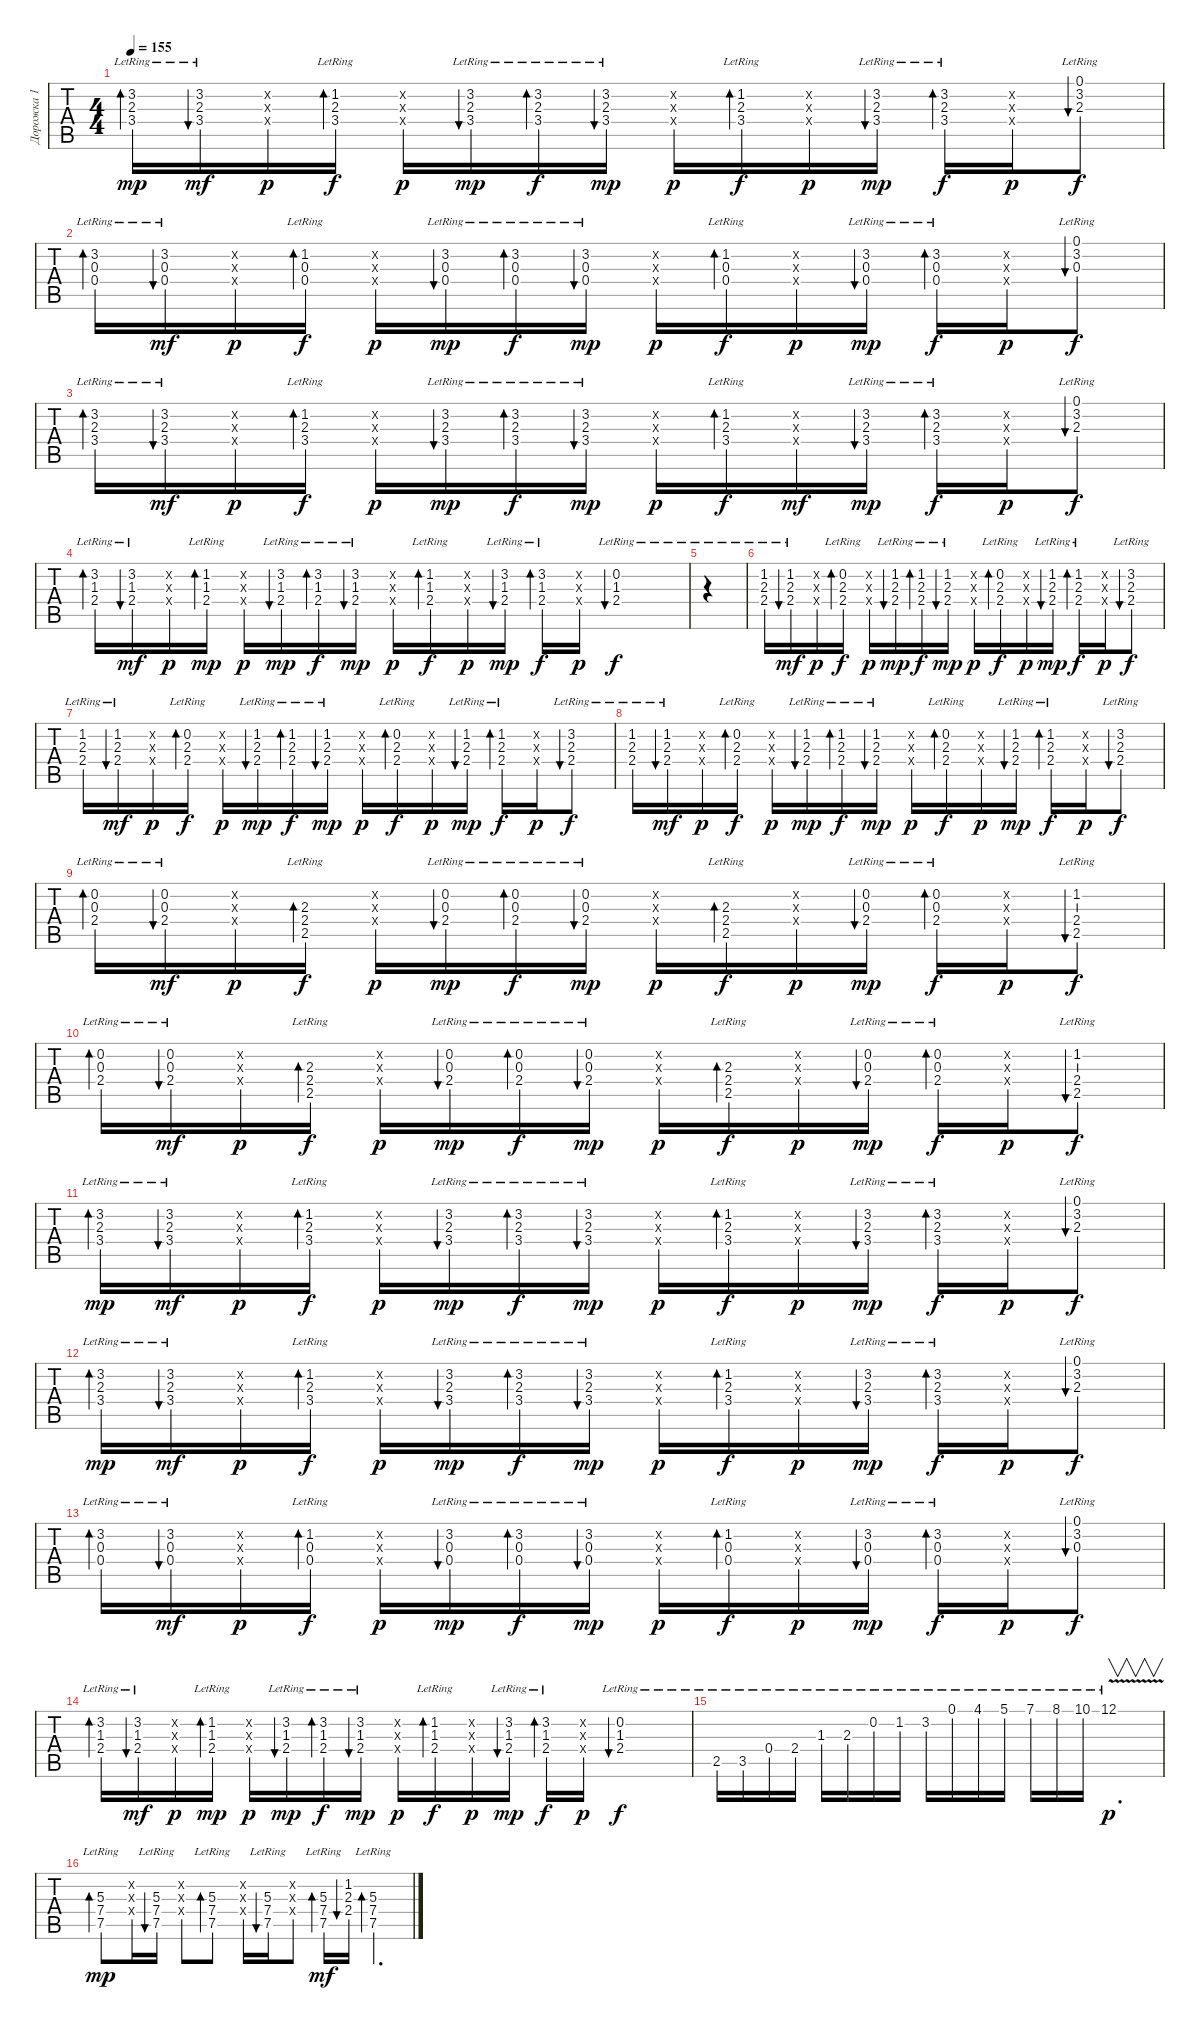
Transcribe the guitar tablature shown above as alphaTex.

\track ("Дорожка 1" "Дорожка 1") {instrument acousticguitarsteel}
\staff {tabs}
\tuning (E4 B3 G3 D3 A2 E2) {hide}
\ts (4 4)
\tempo 155
\clef g2
\ks c
(3.2{lr} 2.3{lr} 3.4{lr}).16{bd 60 dy mp instrument acousticguitarsteel} (3.2{lr} 2.3{lr} 3.4{lr}).16{bu 60 dy mf} (3.2{x} 2.3{x} 3.4{x}).16{dy p} (1.2 2.3{lr} 3.4{lr}).16{bd 60 dy f} (3.2{x} 2.3{x} 3.4{x}).16{dy p} (3.2{lr} 2.3{lr} 3.4{lr}).16{bu 60 dy mp} (3.2{lr} 2.3{lr} 3.4{lr}).16{bd 60 dy f} (3.2{lr} 2.3{lr} 3.4{lr}).16{bu 60 dy mp} (3.2{x} 2.3{x} 3.4{x}).16{dy p} (1.2 2.3{lr} 3.4{lr}).16{bd 60 dy f} (3.2{x} 2.3{x} 3.4{x}).16{dy p} (3.2{lr} 2.3{lr} 3.4{lr}).16{bu 60 dy mp} (3.2{lr} 2.3{lr} 3.4{lr}).16{bd 60 dy f} (3.2{x} 2.3{x} 3.4{x}).16{dy p} (0.1 3.2{lr} 2.3).8{bu 60 dy f} |
(3.2{lr} 0.3{lr} 0.4{lr}).16{bd 60 instrument acousticguitarsteel} (3.2{lr} 0.3{lr} 0.4{lr}).16{bu 60 dy mf} (3.2{x} 0.3{x} 0.4{x}).16{dy p} (1.2 0.3{lr} 0.4{lr}).16{bd 60 dy f} (3.2{x} 0.3{x} 0.4{x}).16{dy p} (3.2{lr} 0.3{lr} 0.4{lr}).16{bu 60 dy mp} (3.2{lr} 0.3{lr} 0.4{lr}).16{bd 60 dy f} (3.2{lr} 0.3{lr} 0.4{lr}).16{bu 60 dy mp} (3.2{x} 0.3{x} 0.4{x}).16{dy p} (1.2 0.3{lr} 0.4{lr}).16{bd 60 dy f} (3.2{x} 0.3{x} 0.4{x}).16{dy p} (3.2{lr} 0.3{lr} 0.4{lr}).16{bu 60 dy mp} (3.2{lr} 0.3{lr} 0.4{lr}).16{bd 60 dy f} (3.2{x} 0.3{x} 0.4{x}).16{dy p} (0.1 3.2{lr} 0.3).8{bu 60 dy f} |
(3.2{lr} 2.3{lr} 3.4{lr}).16{bd 60 instrument acousticguitarsteel} (3.2{lr} 2.3{lr} 3.4{lr}).16{bu 60 dy mf} (3.2{x} 2.3{x} 3.4{x}).16{dy p} (1.2 2.3{lr} 3.4{lr}).16{bd 60 dy f} (3.2{x} 2.3{x} 3.4{x}).16{dy p} (3.2{lr} 2.3{lr} 3.4{lr}).16{bu 60 dy mp} (3.2{lr} 2.3{lr} 3.4{lr}).16{bd 60 dy f} (3.2{lr} 2.3{lr} 3.4{lr}).16{bu 60 dy mp} (3.2{x} 2.3{x} 3.4{x}).16{dy p} (1.2 2.3{lr} 3.4{lr}).16{bd 60 dy f} (3.2{x} 2.3{x} 3.4{x}).16{dy mf} (3.2{lr} 2.3{lr} 3.4{lr}).16{bu 60 dy mp} (3.2{lr} 2.3{lr} 3.4{lr}).16{bd 60 dy f} (3.2{x} 2.3{x} 3.4{x}).16{dy p} (0.1 3.2{lr} 2.3).8{bu 60 dy f} |
(3.2{lr} 1.3{lr} 2.4{lr}).16{bd 60 instrument acousticguitarsteel} (3.2{lr} 1.3{lr} 2.4{lr}).16{bu 60 dy mf} (3.2{x} 1.3{x} 2.4{x}).16{dy p} (1.2 1.3{lr} 2.4{lr}).16{bd 60 dy mp} (3.2{x} 1.3{x} 2.4{x}).16{dy p} (3.2{lr} 1.3{lr} 2.4{lr}).16{bu 60 dy mp} (3.2{lr} 1.3{lr} 2.4{lr}).16{bd 60 dy f} (3.2{lr} 1.3{lr} 2.4{lr}).16{bu 60 dy mp} (3.2{x} 1.3{x} 2.4{x}).16{dy p} (1.2 1.3{lr} 2.4{lr}).16{bd 60 dy f} (3.2{x} 1.3{x} 2.4{x}).16{dy p} (3.2{lr} 1.3{lr} 2.4{lr}).16{bu 60 dy mp} (3.2{lr} 1.3{lr} 2.4{lr}).16{bd 60 dy f} (3.2{x} 1.3{x} 2.4{x}).16{dy p} (0.2{lr} 1.3 2.4).1{bu 60 dy f} |
|
(1.2{lr} 2.3{lr} 2.4{lr}).16{instrument acousticguitarsteel} (1.2{lr} 2.3{lr} 2.4{lr}).16{bu 60 dy mf} (1.2{x} 2.3{x} 2.4{x}).16{dy p} (0.2{lr} 2.3{lr} 2.4{lr}).16{bd 60 dy f} (1.2{x} 2.3{x} 2.4{x}).16{dy p} (1.2{lr} 2.3{lr} 2.4{lr}).16{bu 60 dy mp} (1.2{lr} 2.3{lr} 2.4{lr}).16{bd 60 dy f} (1.2{lr} 2.3{lr} 2.4{lr}).16{bu 60 dy mp} (1.2{x} 2.3{x} 2.4{x}).16{dy p} (0.2{lr} 2.3{lr} 2.4{lr}).16{bd 60 dy f} (1.2{x} 2.3{x} 2.4{x}).16{dy p} (1.2{lr} 2.3{lr} 2.4{lr}).16{bu 60 dy mp} (1.2{lr} 2.3{lr} 2.4{lr}).16{bd 60 dy f} (1.2{x} 2.3{x} 2.4{x}).16{dy p} (3.2{lr} 2.3{lr} 2.4{lr}).8{bu 60 dy f} |
(1.2{lr} 2.3{lr} 2.4{lr}).16{instrument acousticguitarsteel} (1.2{lr} 2.3{lr} 2.4{lr}).16{bu 60 dy mf} (1.2{x} 2.3{x} 2.4{x}).16{dy p} (0.2{lr} 2.3{lr} 2.4{lr}).16{bd 60 dy f} (1.2{x} 2.3{x} 2.4{x}).16{dy p} (1.2{lr} 2.3{lr} 2.4{lr}).16{bu 60 dy mp} (1.2{lr} 2.3{lr} 2.4{lr}).16{bd 60 dy f} (1.2{lr} 2.3{lr} 2.4{lr}).16{bu 60 dy mp} (1.2{x} 2.3{x} 2.4{x}).16{dy p} (0.2{lr} 2.3{lr} 2.4{lr}).16{bd 60 dy f} (1.2{x} 2.3{x} 2.4{x}).16{dy p} (1.2{lr} 2.3{lr} 2.4{lr}).16{bu 60 dy mp} (1.2{lr} 2.3{lr} 2.4{lr}).16{bd 60 dy f} (1.2{x} 2.3{x} 2.4{x}).16{dy p} (3.2{lr} 2.3{lr} 2.4{lr}).8{bu 60 dy f} |
(1.2{lr} 2.3{lr} 2.4{lr}).16{instrument acousticguitarsteel} (1.2{lr} 2.3{lr} 2.4{lr}).16{bu 60 dy mf} (1.2{x} 2.3{x} 2.4{x}).16{dy p} (0.2{lr} 2.3{lr} 2.4{lr}).16{bd 60 dy f} (1.2{x} 2.3{x} 2.4{x}).16{dy p} (1.2{lr} 2.3{lr} 2.4{lr}).16{bu 60 dy mp} (1.2{lr} 2.3{lr} 2.4{lr}).16{bd 60 dy f} (1.2{lr} 2.3{lr} 2.4{lr}).16{bu 60 dy mp} (1.2{x} 2.3{x} 2.4{x}).16{dy p} (0.2{lr} 2.3{lr} 2.4{lr}).16{bd 60 dy f} (1.2{x} 2.3{x} 2.4{x}).16{dy p} (1.2{lr} 2.3{lr} 2.4{lr}).16{bu 60 dy mp} (1.2{lr} 2.3{lr} 2.4{lr}).16{bd 60 dy f} (1.2{x} 2.3{x} 2.4{x}).16{dy p} (3.2{lr} 2.3{lr} 2.4{lr}).8{bu 60 dy f} |
(0.2{lr} 0.3{lr} 2.4{lr}).16{bd 60 instrument acousticguitarsteel} (0.2{lr} 0.3{lr} 2.4{lr}).16{bu 60 dy mf} (0.2{x} 0.3{x} 2.4{x}).16{dy p} (2.3{lr} 2.4{lr} 2.5).16{bd 60 dy f} (0.2{x} 0.3{x} 2.4{x}).16{dy p} (0.2{lr} 0.3{lr} 2.4{lr}).16{bu 60 dy mp} (0.2{lr} 0.3{lr} 2.4{lr}).16{bd 60 dy f} (0.2{lr} 0.3{lr} 2.4{lr}).16{bu 60 dy mp} (0.2{x} 0.3{x} 2.4{x}).16{dy p} (2.3{lr} 2.4{lr} 2.5).16{bd 60 dy f} (0.2{x} 0.3{x} 2.4{x}).16{dy p} (0.2{lr} 0.3{lr} 2.4{lr}).16{bu 60 dy mp} (0.2{lr} 0.3{lr} 2.4{lr}).16{bd 60 dy f} (0.2{x} 0.3{x} 2.4{x}).16{dy p} (1.2{lr} 2.4{lr} 2.5).8{bu 60 dy f} |
(0.2{lr} 0.3{lr} 2.4{lr}).16{bd 60 instrument acousticguitarsteel} (0.2{lr} 0.3{lr} 2.4{lr}).16{bu 60 dy mf} (0.2{x} 0.3{x} 2.4{x}).16{dy p} (2.3{lr} 2.4{lr} 2.5).16{bd 60 dy f} (0.2{x} 0.3{x} 2.4{x}).16{dy p} (0.2{lr} 0.3{lr} 2.4{lr}).16{bu 60 dy mp} (0.2{lr} 0.3{lr} 2.4{lr}).16{bd 60 dy f} (0.2{lr} 0.3{lr} 2.4{lr}).16{bu 60 dy mp} (0.2{x} 0.3{x} 2.4{x}).16{dy p} (2.3{lr} 2.4{lr} 2.5).16{bd 60 dy f} (0.2{x} 0.3{x} 2.4{x}).16{dy p} (0.2{lr} 0.3{lr} 2.4{lr}).16{bu 60 dy mp} (0.2{lr} 0.3{lr} 2.4{lr}).16{bd 60 dy f} (0.2{x} 0.3{x} 2.4{x}).16{dy p} (1.2{lr} 2.4{lr} 2.5).8{bu 60 dy f} |
(3.2{lr} 2.3{lr} 3.4{lr}).16{bd 60 dy mp instrument acousticguitarsteel} (3.2{lr} 2.3{lr} 3.4{lr}).16{bu 60 dy mf} (3.2{x} 2.3{x} 3.4{x}).16{dy p} (1.2 2.3{lr} 3.4{lr}).16{bd 60 dy f} (3.2{x} 2.3{x} 3.4{x}).16{dy p} (3.2{lr} 2.3{lr} 3.4{lr}).16{bu 60 dy mp} (3.2{lr} 2.3{lr} 3.4{lr}).16{bd 60 dy f} (3.2{lr} 2.3{lr} 3.4{lr}).16{bu 60 dy mp} (3.2{x} 2.3{x} 3.4{x}).16{dy p} (1.2 2.3{lr} 3.4{lr}).16{bd 60 dy f} (3.2{x} 2.3{x} 3.4{x}).16{dy p} (3.2{lr} 2.3{lr} 3.4{lr}).16{bu 60 dy mp} (3.2{lr} 2.3{lr} 3.4{lr}).16{bd 60 dy f} (3.2{x} 2.3{x} 3.4{x}).16{dy p} (0.1 3.2{lr} 2.3).8{bu 60 dy f} |
(3.2{lr} 2.3{lr} 3.4{lr}).16{bd 60 dy mp instrument acousticguitarsteel} (3.2{lr} 2.3{lr} 3.4{lr}).16{bu 60 dy mf} (3.2{x} 2.3{x} 3.4{x}).16{dy p} (1.2 2.3{lr} 3.4{lr}).16{bd 60 dy f} (3.2{x} 2.3{x} 3.4{x}).16{dy p} (3.2{lr} 2.3{lr} 3.4{lr}).16{bu 60 dy mp} (3.2{lr} 2.3{lr} 3.4{lr}).16{bd 60 dy f} (3.2{lr} 2.3{lr} 3.4{lr}).16{bu 60 dy mp} (3.2{x} 2.3{x} 3.4{x}).16{dy p} (1.2 2.3{lr} 3.4{lr}).16{bd 60 dy f} (3.2{x} 2.3{x} 3.4{x}).16{dy p} (3.2{lr} 2.3{lr} 3.4{lr}).16{bu 60 dy mp} (3.2{lr} 2.3{lr} 3.4{lr}).16{bd 60 dy f} (3.2{x} 2.3{x} 3.4{x}).16{dy p} (0.1 3.2{lr} 2.3).8{bu 60 dy f} |
(3.2{lr} 0.3{lr} 0.4{lr}).16{bd 60 instrument acousticguitarsteel} (3.2{lr} 0.3{lr} 0.4{lr}).16{bu 60 dy mf} (3.2{x} 0.3{x} 0.4{x}).16{dy p} (1.2 0.3{lr} 0.4{lr}).16{bd 60 dy f} (3.2{x} 0.3{x} 0.4{x}).16{dy p} (3.2{lr} 0.3{lr} 0.4{lr}).16{bu 60 dy mp} (3.2{lr} 0.3{lr} 0.4{lr}).16{bd 60 dy f} (3.2{lr} 0.3{lr} 0.4{lr}).16{bu 60 dy mp} (3.2{x} 0.3{x} 0.4{x}).16{dy p} (1.2 0.3{lr} 0.4{lr}).16{bd 60 dy f} (3.2{x} 0.3{x} 0.4{x}).16{dy p} (3.2{lr} 0.3{lr} 0.4{lr}).16{bu 60 dy mp} (3.2{lr} 0.3{lr} 0.4{lr}).16{bd 60 dy f} (3.2{x} 0.3{x} 0.4{x}).16{dy p} (0.1 3.2{lr} 0.3).8{bu 60 dy f} |
(3.2{lr} 1.3{lr} 2.4{lr}).16{bd 60 instrument acousticguitarsteel} (3.2{lr} 1.3{lr} 2.4{lr}).16{bu 60 dy mf} (3.2{x} 1.3{x} 2.4{x}).16{dy p} (1.2 1.3{lr} 2.4{lr}).16{bd 60 dy mp} (3.2{x} 1.3{x} 2.4{x}).16{dy p} (3.2{lr} 1.3{lr} 2.4{lr}).16{bu 60 dy mp} (3.2{lr} 1.3{lr} 2.4{lr}).16{bd 60 dy f} (3.2{lr} 1.3{lr} 2.4{lr}).16{bu 60 dy mp} (3.2{x} 1.3{x} 2.4{x}).16{dy p} (1.2 1.3{lr} 2.4{lr}).16{bd 60 dy f} (3.2{x} 1.3{x} 2.4{x}).16{dy p} (3.2{lr} 1.3{lr} 2.4{lr}).16{bu 60 dy mp} (3.2{lr} 1.3{lr} 2.4{lr}).16{bd 60 dy f} (3.2{x} 1.3{x} 2.4{x}).16{dy p} (0.2{lr} 1.3 2.4).1{bu 60 dy f} |
2.5{lr}.16{instrument brightacousticpiano} 3.5{lr}.16 0.4{lr}.16 2.4{lr}.16 1.3{lr}.16 2.3{lr}.16 0.2{lr}.16 1.2{lr}.16 3.2{lr}.16 0.1{lr}.16 4.1{lr}.16 5.1{lr}.16 7.1{lr}.16 8.1{lr}.16 10.1{lr}.16 12.1{v lr}.1{v d dy p instrument pad1newage} |
(5.3{lr} 7.4 7.5).8{bd 30 dy mp instrument acousticguitarsteel} (1.2{x} 2.3{x} 2.4{x}).16 (5.3{lr} 7.4 7.5).16{bu 30} (1.2{x} 2.3{x} 2.4{x}).8 (5.3{lr} 7.4 7.5).8{bd 30} (1.2{x} 2.3{x} 2.4{x}).16 (5.3{lr} 7.4 7.5).16{bu 30} (1.2{x} 2.3{x} 2.4{x}).8 (5.3{lr} 7.4 7.5).16{bd 30 dy mf} (1.2 2.3 2.4).16{bu 60} (5.3{lr} 7.4 7.5).4{d bd 30}
